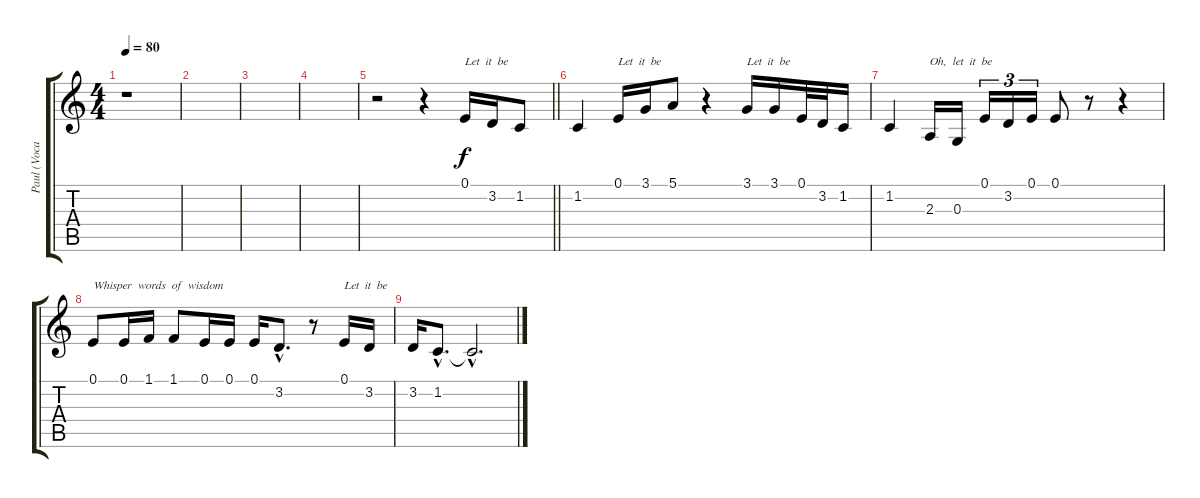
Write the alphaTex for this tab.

\track ("Paul (Vocals)" "Paul (Voca") {instrument lead8bassandlead}
\staff {score tabs}
\tuning (E4 B3 G3 D3 A2 E2) {hide}
\ts (4 4)
\tempo 80
\clef g2
\ks c
r.1{dy f} |
|
|
|
\barLineRight lightlight
r.2 r.4 0.1.16{txt "Let  it  be"} 3.2.16 1.2.8 |
1.2.4 0.1.16{txt "Let  it  be"} 3.1.16 5.1.8 r.4 3.1.16{txt "Let  it  be"} 3.1.16 0.1.32 3.2.32 1.2.16 |
1.2.4 2.3.16{txt "Oh,  let  it  be"} 0.3.16 0.1.16{tu (3 2)} 3.2.16{tu (3 2)} 0.1.16{tu (3 2)} 0.1.8 r.8 r.4 |
0.1.8{txt "Whisper  words  of  wisdom"} 0.1.16 1.1.16 1.1.8 0.1.16 0.1.16 0.1.16 3.2{hac}.8{d} r.8 0.1.16{txt "Let  it  be"} 3.2.16 |
3.2.16 1.2{hac}.8{d} 1.2{hac t}.2{d}
